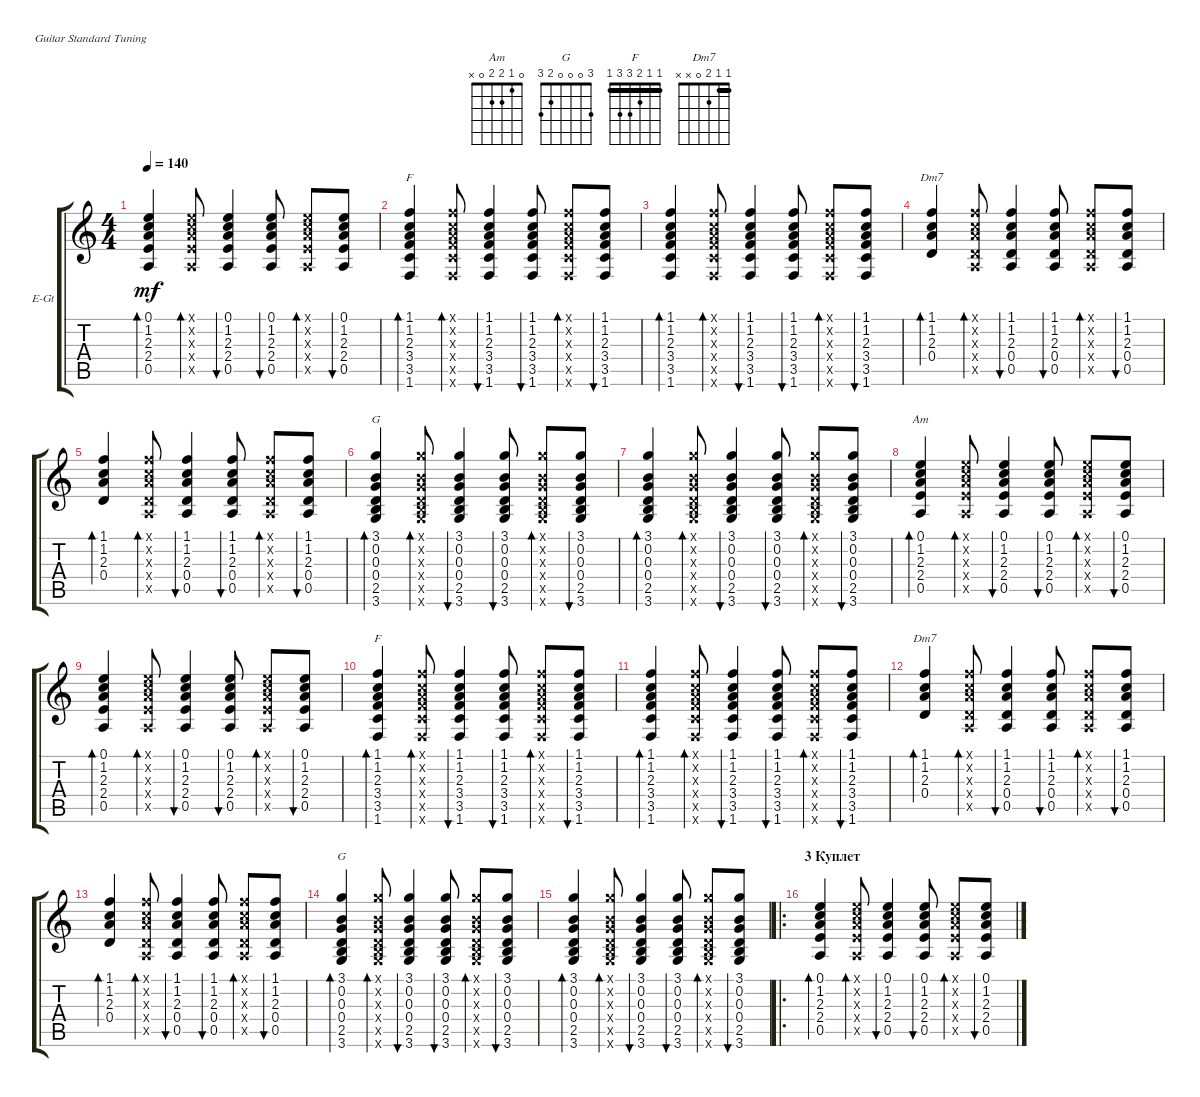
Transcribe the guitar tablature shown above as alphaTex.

\defaultSystemsLayout 4
\bracketExtendMode groupsimilarinstruments
\firstSystemTrackNameOrientation horizontal
\otherSystemsTrackNameOrientation horizontal
\track ("Electric Guitar" "E-Gt") {instrument electricguitarclean}
\staff {score tabs}
\tuning (E4 B3 G3 D3 A2 E2)
\chord ("Am" 0 1 2 2 0 x)
\chord ("G" 3 0 0 0 2 3)
\chord ("F" 1 1 2 3 3 1) {barre (1 1)}
\chord ("Dm7" 1 1 2 0 x x) {barre 1}
\ts (4 4)
\tempo 140
\clef g2
\ks c
(0.5 2.4 2.3 1.2 0.1).4{bd 30 dy mf} (0.5{x} 2.4{x} 2.3{x} 1.2{x} 0.1{x}).8{bd 30} (0.5 2.4 2.3 1.2 0.1).4{bu 30} (0.5 2.4 2.3 1.2 0.1).8{bu 30} (0.5{x} 2.4{x} 2.3{x} 1.2{x} 0.1{x}).8{bd 30} (0.5 2.4 2.3 1.2 0.1).8{bu 30} |
(3.5 3.4 2.3 1.2 1.1 1.6).4{bd 30 ch "F"} (3.5{x} 3.4{x} 2.3{x} 1.2{x} 1.1{x} 1.6{x}).8{bd 30} (3.5 3.4 2.3 1.2 1.1 1.6).4{bu 30} (3.5 3.4 2.3 1.2 1.1 1.6).8{bu 30} (3.5{x} 3.4{x} 2.3{x} 1.2{x} 1.1{x} 1.6{x}).8{bd 30} (3.5 3.4 2.3 1.2 1.1 1.6).8{bu 30} |
(3.5 3.4 2.3 1.2 1.1 1.6).4{bd 30} (3.5{x} 3.4{x} 2.3{x} 1.2{x} 1.1{x} 1.6{x}).8{bd 30} (3.5 3.4 2.3 1.2 1.1 1.6).4{bu 30} (3.5 3.4 2.3 1.2 1.1 1.6).8{bu 30} (3.5{x} 3.4{x} 2.3{x} 1.2{x} 1.1{x} 1.6{x}).8{bd 30} (3.5 3.4 2.3 1.2 1.1 1.6).8{bu 30} |
(0.4 2.3 1.2 1.1).4{bd 30 ch "Dm7"} (0.5{x} 0.4{x} 2.3{x} 1.2{x} 1.1{x}).8{bd 30} (0.5 0.4 2.3 1.2 1.1).4{bu 30} (0.5 0.4 2.3 1.2 1.1).8{bu 30} (0.5{x} 0.4{x} 2.3{x} 1.2{x} 1.1{x}).8{bd 30} (0.5 0.4 2.3 1.2 1.1).8{bu 30} |
(0.4 2.3 1.2 1.1).4{bd 30} (0.5{x} 0.4{x} 2.3{x} 1.2{x} 1.1{x}).8{bd 30} (0.5 0.4 2.3 1.2 1.1).4{bu 30} (0.5 0.4 2.3 1.2 1.1).8{bu 30} (0.5{x} 0.4{x} 2.3{x} 1.2{x} 1.1{x}).8{bd 30} (0.5 0.4 2.3 1.2 1.1).8{bu 30} |
(2.5 0.4 0.3 0.2 3.1 3.6).4{bd 30 ch "G"} (2.5{x} 0.4{x} 0.3{x} 0.2{x} 3.1{x} 3.6{x}).8{bd 30} (2.5 0.4 0.3 0.2 3.1 3.6).4{bu 30} (2.5 0.4 0.3 0.2 3.1 3.6).8{bu 30} (2.5{x} 0.4{x} 0.3{x} 0.2{x} 3.1{x} 3.6{x}).8{bd 30} (2.5 0.4 0.3 0.2 3.1 3.6).8{bu 30} |
(2.5 0.4 0.3 0.2 3.1 3.6).4{bd 30} (2.5{x} 0.4{x} 0.3{x} 0.2{x} 3.1{x} 3.6{x}).8{bd 30} (2.5 0.4 0.3 0.2 3.1 3.6).4{bu 30} (2.5 0.4 0.3 0.2 3.1 3.6).8{bu 30} (2.5{x} 0.4{x} 0.3{x} 0.2{x} 3.1{x} 3.6{x}).8{bd 30} (2.5 0.4 0.3 0.2 3.1 3.6).8{bu 30} |
(0.5 2.4 2.3 1.2 0.1).4{bd 30 ch "Am"} (0.5{x} 2.4{x} 2.3{x} 1.2{x} 0.1{x}).8{bd 30} (0.5 2.4 2.3 1.2 0.1).4{bu 30} (0.5 2.4 2.3 1.2 0.1).8{bu 30} (0.5{x} 2.4{x} 2.3{x} 1.2{x} 0.1{x}).8{bd 30} (0.5 2.4 2.3 1.2 0.1).8{bu 30} |
(0.5 2.4 2.3 1.2 0.1).4{bd 30} (0.5{x} 2.4{x} 2.3{x} 1.2{x} 0.1{x}).8{bd 30} (0.5 2.4 2.3 1.2 0.1).4{bu 30} (0.5 2.4 2.3 1.2 0.1).8{bu 30} (0.5{x} 2.4{x} 2.3{x} 1.2{x} 0.1{x}).8{bd 30} (0.5 2.4 2.3 1.2 0.1).8{bu 30} |
(3.5 3.4 2.3 1.2 1.1 1.6).4{bd 30 ch "F"} (3.5{x} 3.4{x} 2.3{x} 1.2{x} 1.1{x} 1.6{x}).8{bd 30} (3.5 3.4 2.3 1.2 1.1 1.6).4{bu 30} (3.5 3.4 2.3 1.2 1.1 1.6).8{bu 30} (3.5{x} 3.4{x} 2.3{x} 1.2{x} 1.1{x} 1.6{x}).8{bd 30} (3.5 3.4 2.3 1.2 1.1 1.6).8{bu 30} |
(3.5 3.4 2.3 1.2 1.1 1.6).4{bd 30} (3.5{x} 3.4{x} 2.3{x} 1.2{x} 1.1{x} 1.6{x}).8{bd 30} (3.5 3.4 2.3 1.2 1.1 1.6).4{bu 30} (3.5 3.4 2.3 1.2 1.1 1.6).8{bu 30} (3.5{x} 3.4{x} 2.3{x} 1.2{x} 1.1{x} 1.6{x}).8{bd 30} (3.5 3.4 2.3 1.2 1.1 1.6).8{bu 30} |
(0.4 2.3 1.2 1.1).4{bd 30 ch "Dm7"} (0.5{x} 0.4{x} 2.3{x} 1.2{x} 1.1{x}).8{bd 30} (0.5 0.4 2.3 1.2 1.1).4{bu 30} (0.5 0.4 2.3 1.2 1.1).8{bu 30} (0.5{x} 0.4{x} 2.3{x} 1.2{x} 1.1{x}).8{bd 30} (0.5 0.4 2.3 1.2 1.1).8{bu 30} |
(0.4 2.3 1.2 1.1).4{bd 30} (0.5{x} 0.4{x} 2.3{x} 1.2{x} 1.1{x}).8{bd 30} (0.5 0.4 2.3 1.2 1.1).4{bu 30} (0.5 0.4 2.3 1.2 1.1).8{bu 30} (0.5{x} 0.4{x} 2.3{x} 1.2{x} 1.1{x}).8{bd 30} (0.5 0.4 2.3 1.2 1.1).8{bu 30} |
(2.5 0.4 0.3 0.2 3.1 3.6).4{bd 30 ch "G"} (2.5{x} 0.4{x} 0.3{x} 0.2{x} 3.1{x} 3.6{x}).8{bd 30} (2.5 0.4 0.3 0.2 3.1 3.6).4{bu 30} (2.5 0.4 0.3 0.2 3.1 3.6).8{bu 30} (2.5{x} 0.4{x} 0.3{x} 0.2{x} 3.1{x} 3.6{x}).8{bd 30} (2.5 0.4 0.3 0.2 3.1 3.6).8{bu 30} |
(2.5 0.4 0.3 0.2 3.1 3.6).4{bd 30} (2.5{x} 0.4{x} 0.3{x} 0.2{x} 3.1{x} 3.6{x}).8{bd 30} (2.5 0.4 0.3 0.2 3.1 3.6).4{bu 30} (2.5 0.4 0.3 0.2 3.1 3.6).8{bu 30} (2.5{x} 0.4{x} 0.3{x} 0.2{x} 3.1{x} 3.6{x}).8{bd 30} (2.5 0.4 0.3 0.2 3.1 3.6).8{bu 30} |
\ro
\section ("" "3 Куплет")
(0.5 2.4 2.3 1.2 0.1).4{bd 30} (0.5{x} 2.4{x} 2.3{x} 1.2{x} 0.1{x}).8{bd 30} (0.5 2.4 2.3 1.2 0.1).4{bu 30} (0.5 2.4 2.3 1.2 0.1).8{bu 30} (0.5{x} 2.4{x} 2.3{x} 1.2{x} 0.1{x}).8{bd 30} (0.5 2.4 2.3 1.2 0.1).8{bu 30}
